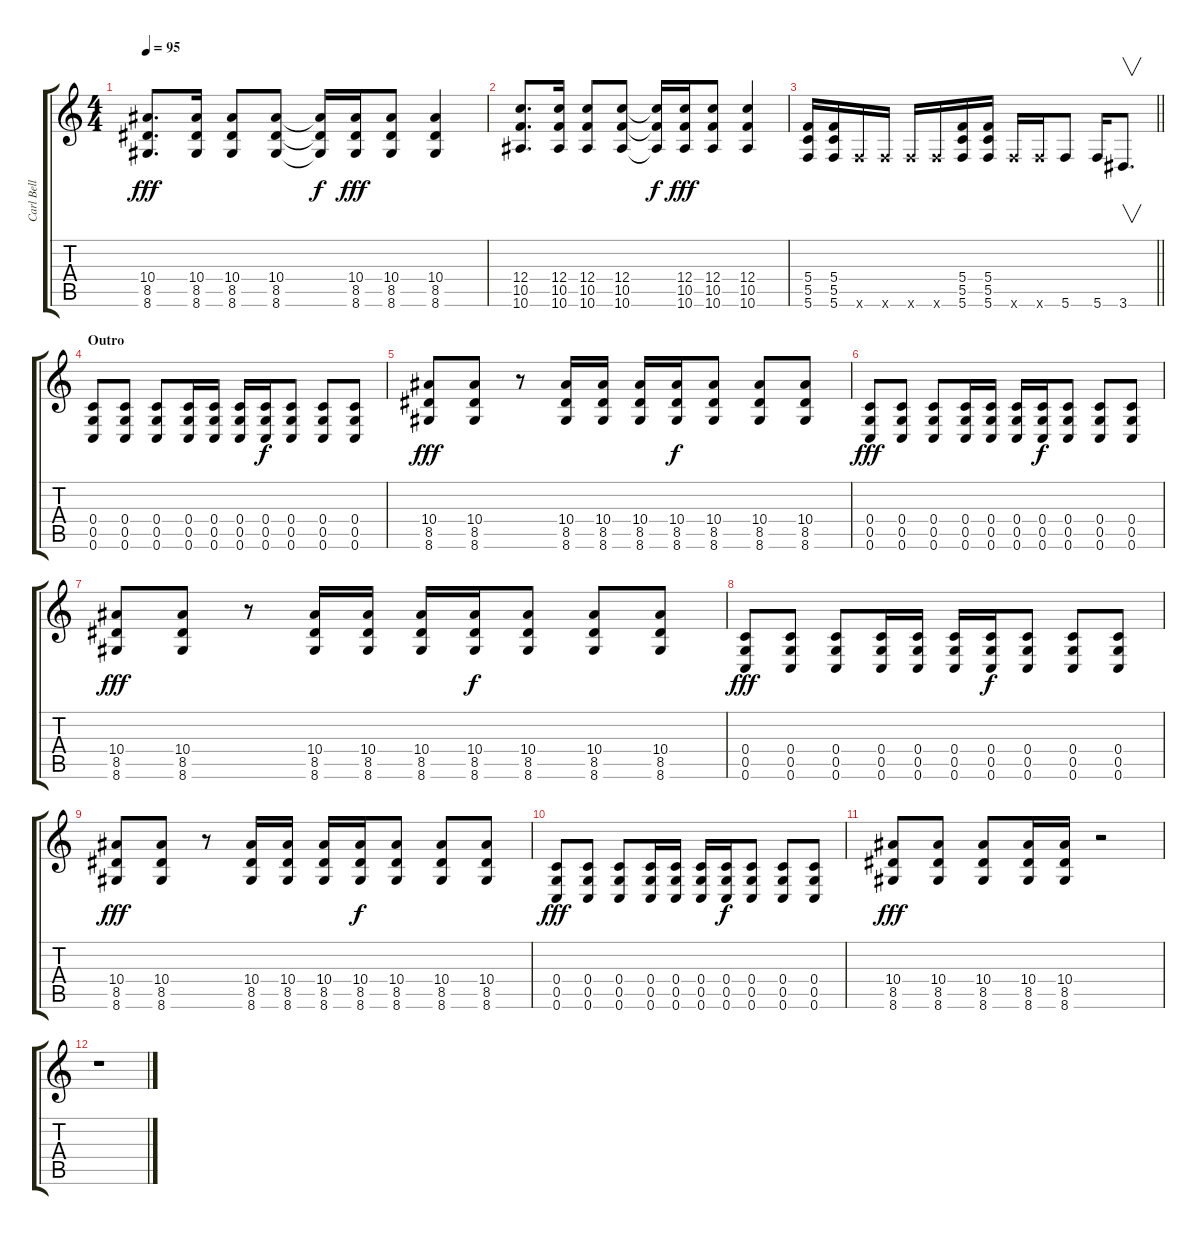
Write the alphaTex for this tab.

\track ("Carl Bell (Lead Guitar)" "Carl Bell ") {instrument distortionguitar}
\staff {score tabs}
\tuning (D4 A3 F3 C3 G2 C2) {hide}
\ts (4 4)
\tempo 95
\clef g2
\ks c
(10.4 8.5 8.6).8{d dy fff} (10.4 8.5 8.6).16 (10.4 8.5 8.6).8 (10.4 8.5 8.6).8 (10.4{t} 8.5{t} 8.6{t}).16{dy f} (10.4 8.5 8.6).16{dy fff} (10.4 8.5 8.6).8 (10.4 8.5 8.6).4 |
(12.4 10.5 10.6).8{d} (12.4 10.5 10.6).16 (12.4 10.5 10.6).8 (12.4 10.5 10.6).8 (12.4{t} 10.5{t} 10.6{t}).16{dy f} (12.4 10.5 10.6).16{dy fff} (12.4 10.5 10.6).8 (12.4 10.5 10.6).4 |
\barLineRight lightlight
(5.4 5.5 5.6).16 (5.4 5.5 5.6).16 5.6{x}.16 5.6{x}.16 5.6{x}.16 5.6{x}.16 (5.4 5.5 5.6).16 (5.4 5.5 5.6).16 5.6{x}.16 5.6{x}.16 5.6.8 5.6.16 3.6.8{v d} |
\section ("" "Outro")
(0.4 0.5 0.6).8 (0.4 0.5 0.6).8 (0.4 0.5 0.6).8 (0.4 0.5 0.6).16 (0.4 0.5 0.6).16 (0.4 0.5 0.6).16 (0.4 0.5 0.6).16{dy f} (0.4 0.5 0.6).8 (0.4 0.5 0.6).8 (0.4 0.5 0.6).8 |
(10.4 8.5 8.6).8{dy fff} (10.4 8.5 8.6).8 r.8 (10.4 8.5 8.6).16 (10.4 8.5 8.6).16 (10.4 8.5 8.6).16 (10.4 8.5 8.6).16{dy f} (10.4 8.5 8.6).8 (10.4 8.5 8.6).8 (10.4 8.5 8.6).8 |
(0.4 0.5 0.6).8{dy fff} (0.4 0.5 0.6).8 (0.4 0.5 0.6).8 (0.4 0.5 0.6).16 (0.4 0.5 0.6).16 (0.4 0.5 0.6).16 (0.4 0.5 0.6).16{dy f} (0.4 0.5 0.6).8 (0.4 0.5 0.6).8 (0.4 0.5 0.6).8 |
(10.4 8.5 8.6).8{dy fff} (10.4 8.5 8.6).8 r.8 (10.4 8.5 8.6).16 (10.4 8.5 8.6).16 (10.4 8.5 8.6).16 (10.4 8.5 8.6).16{dy f} (10.4 8.5 8.6).8 (10.4 8.5 8.6).8 (10.4 8.5 8.6).8 |
(0.4 0.5 0.6).8{dy fff} (0.4 0.5 0.6).8 (0.4 0.5 0.6).8 (0.4 0.5 0.6).16 (0.4 0.5 0.6).16 (0.4 0.5 0.6).16 (0.4 0.5 0.6).16{dy f} (0.4 0.5 0.6).8 (0.4 0.5 0.6).8 (0.4 0.5 0.6).8 |
(10.4 8.5 8.6).8{dy fff} (10.4 8.5 8.6).8 r.8 (10.4 8.5 8.6).16 (10.4 8.5 8.6).16 (10.4 8.5 8.6).16 (10.4 8.5 8.6).16{dy f} (10.4 8.5 8.6).8 (10.4 8.5 8.6).8 (10.4 8.5 8.6).8 |
(0.4 0.5 0.6).8{dy fff} (0.4 0.5 0.6).8 (0.4 0.5 0.6).8 (0.4 0.5 0.6).16 (0.4 0.5 0.6).16 (0.4 0.5 0.6).16 (0.4 0.5 0.6).16{dy f} (0.4 0.5 0.6).8 (0.4 0.5 0.6).8 (0.4 0.5 0.6).8 |
(10.4 8.5 8.6).8{dy fff} (10.4 8.5 8.6).8 (10.4 8.5 8.6).8 (10.4 8.5 8.6).16 (10.4 8.5 8.6).16 r.2 |
r.1
